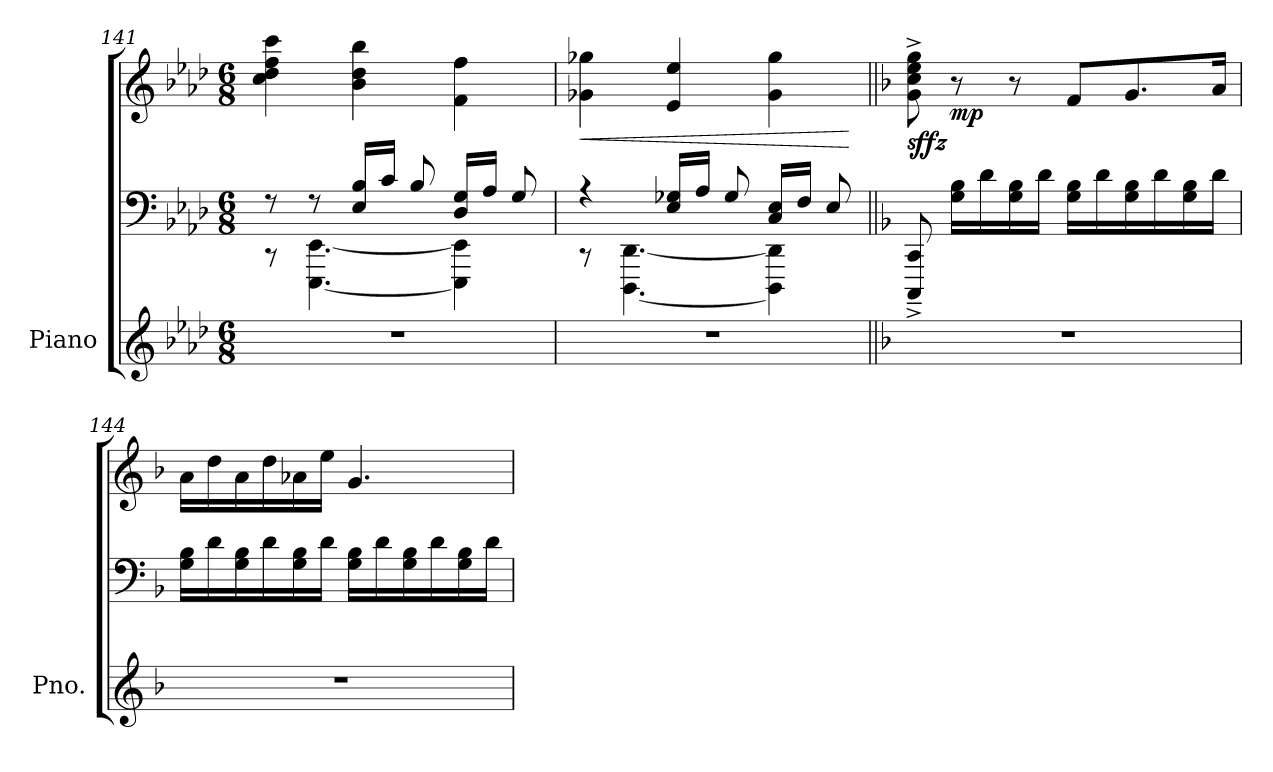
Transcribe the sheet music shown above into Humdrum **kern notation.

**kern	**kern	**kern	**dynam
*part1	*part1	*part1	*part1
*staff3	*staff2	*staff1	*staff1/2/3
*I"Piano	*	*	*
*I'Pno.	*	*	*
!!LO:LB:g=z
*clefG2	*clefF4	*clefG2	*
*k[b-e-a-d-]	*k[b-e-a-d-]	*k[b-e-a-d-]	*
*M6/8	*M6/8	*M6/8	*
=141	=141	=141	=141
*	*^	*	*
2.r	8r	8r	4cc\ 4dd-\ 4ff\ 4ccc\	.
.	8r	[4.EEE-\ [4.EE-\	.	.
.	16E-/ 16B-/LL	.	4b-\ 4dd-\ 4bb-\	.
.	16c/JJ	.	.	.
.	8B-/	.	.	.
.	16D-/ 16G/LL	4EEE-\] 4EE-\]	4f\ 4ff\	.
.	16A-/JJ	.	.	.
.	8G/	.	.	.
=142	=142	=142	=142	=142
!	!	!	!	!LO:HP:b
2.r	4r	8r	4g-X\ 4gg-X\	<
.	.	[4.DDD-\ [4.DD-\	.	.
.	16E-/ 16G-X/LL	.	4e-/ 4ee-/	.
.	16A-/JJ	.	.	.
.	8G-/	.	.	.
.	16C/ 16E-/LL	4DDD-\] 4DD-\]	4g-\ 4gg-\	.
.	16F/JJ	.	.	.
.	8E-/	.	.	.
*	*v	*v	*	*
.	.	.	[
=143||	=143||	=143||	=143||
*k[b-]	*k[b-]	*k[b-]	*
!	!	!	!LO:DY:b
2.r	8CCC/~^ 8CC/~^	8g\^ 8cc\^ 8ee\^ 8gg\^	sffz
!	!	!	!LO:DY:b
.	16G\ 16B-\LL	8r	mp
.	16d\	.	.
.	16G\ 16B-\	8r	.
.	16d\JJ	.	.
.	16G\ 16B-\LL	8f/L	.
.	16d\	.	.
.	16G\ 16B-\	8.g/	.
.	16d\	.	.
.	16G\ 16B-\	.	.
.	16d\JJ	16a/Jk	.
=144	=144	=144	=144
2.r	16G\ 16B-\LL	16a\LL	.
.	16d\	16dd\	.
.	16G\ 16B-\	16a\	.
.	16d\	16dd\	.
.	16G\ 16B-\	16a-X\	.
.	16d\JJ	16ee\JJ	.
.	16G\ 16B-\LL	4.g/	.
.	16d\	.	.
.	16G\ 16B-\	.	.
.	16d\	.	.
.	16G\ 16B-\	.	.
.	16d\JJ	.	.
=	=	=	=
*-	*-	*-	*-
